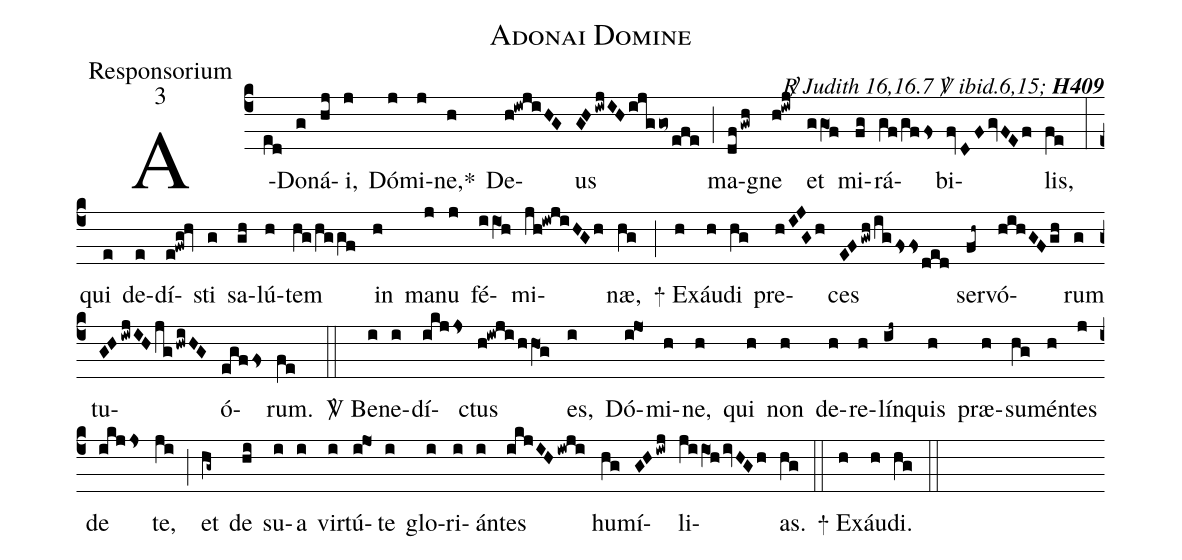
name:Adonai Domine;
office-part:Responsorium;
mode:3;
commentary:{\itshape\mdseries \Rbar\  Judith 16,16.7 \Vbar\ ibid.6,15;\/} {\bfseries H409};
%%
(c4) A(ed)Do(g)ná(hj)i,(j) Dó(j)mi(j)ne,<sp>*</sp>(h) De(h!iwjiHG)us(GHiwjIHijggo~efe) (;)
ma(dfgwh)gne(h!iwj) et(ggO1f) mi(fg)rá(gf/gffs)bi(fvDFgvFEf)lis,(fe) (:)
qui(e) de(e)dí(e!fwg!hv)sti(g) sa(gh)lú(h)tem(hg/hggf) in(h) ma(j)nu(j)
fé(iiO1h)mi(jh!iwjiHGh)næ,(hg) (;)
<sp>+</sp> Ex(h)áu(h)di(hg) pre(hIJGh)ces(EFgwh/igfssded) ser(fh~)vó(hihGFgh)rum(g) tu(GHiwjIHjghwiHG)ó(egffs)rum.(fe) (::)
<sp>V/</sp> Be(i)ne(i)dí(ikjjs)ctus(h!iwjihhO1g) es,(i) Dó(i!jo1)mi(h)ne,(h) qui(h) non(h) de(h)re(h)lín(ij~)quis(h) præ(h)su(hg)mén(h)tes(j) de(ikjjs) te,(ji) (;)
et(hg~) de(hi) su(i)a(i) vir(i)tú(i!jo1)te(i) glo(i)ri(i)án(i)tes(ikjIHiwji) hu(hg)mí(GHiwj)li(jiiO1hivHGh)as.(hg) (::)
<sp>+</sp> Ex(h)áu(h)di.(hg) (::)
